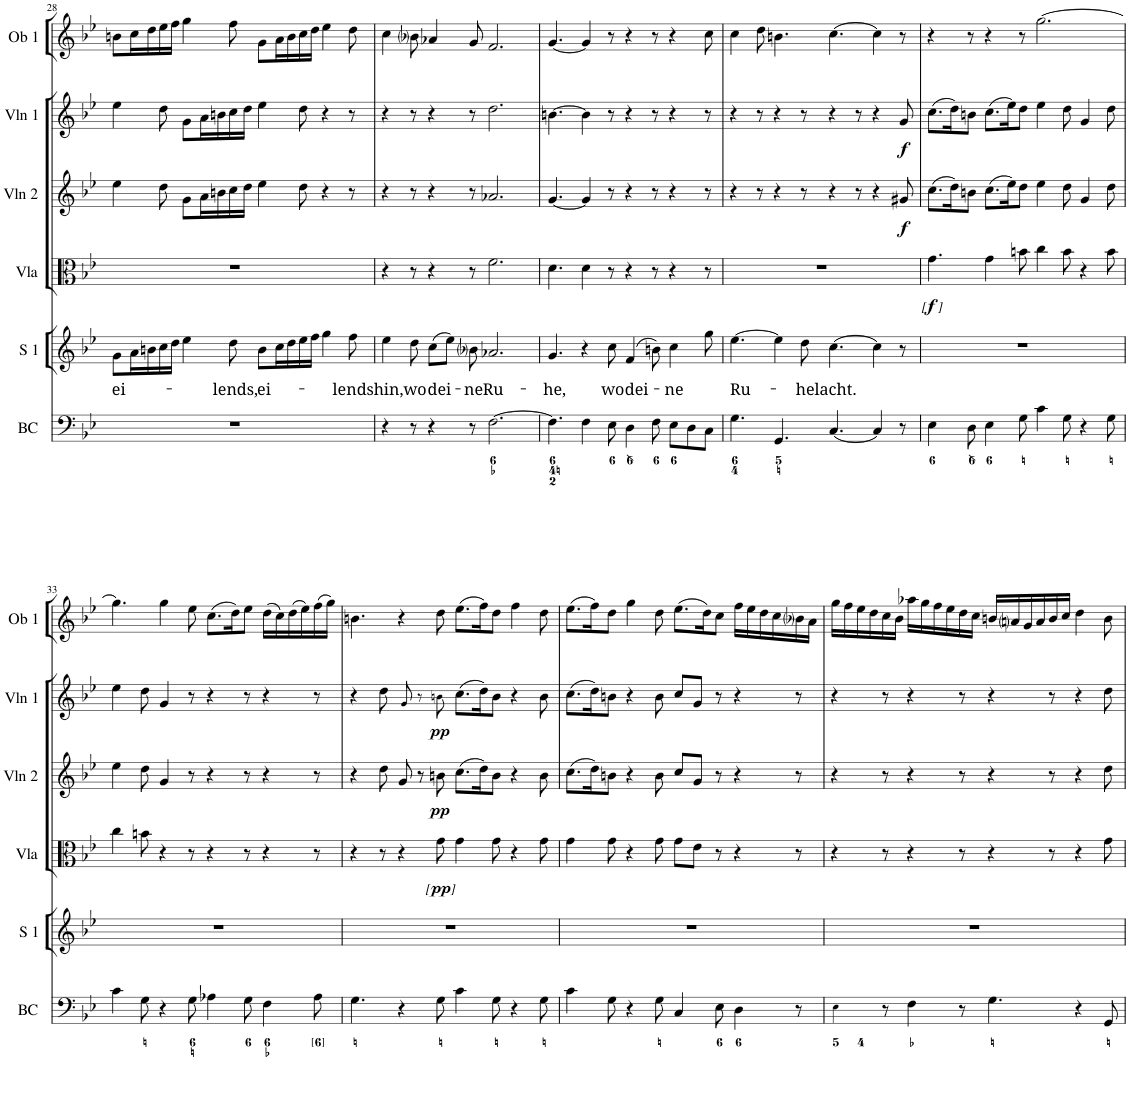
**kern	**kern	**text	**kern	**dynam	**kern	**dynam	**kern	**dynam	**kern
*part6	*part5	*part5	*part4	*part4	*part3	*part3	*part2	*part2	*part1
*staff6	*staff5	*staff5	*staff4	*staff4	*staff3	*staff3	*staff2	*staff2	*staff1
*I"Basso continuo	*I"Sopran 1	*	*I"Viola	*	*I"Violine 2	*	*I"Violine 1	*	*I"Oboe 1
*I'BC	*I'S 1	*	*I'Vla	*	*I'Vln 2	*	*I'Vln 1	*	*I'Ob 1
!!LO:PB:g=z
*clefF4	*clefG2	*	*clefC3	*	*clefG2	*	*clefG2	*	*clefG2
*Trd7c12	*	*	*	*	*	*	*	*	*
*k[b-e-]	*k[b-e-]	*	*k[b-e-]	*	*k[b-e-]	*	*k[b-e-]	*	*k[b-e-]
*B-:	*B-:	*	*B-:	*	*B-:	*	*B-:	*	*B-:
*M12/8	*M12/8	*	*M12/8	*	*M12/8	*	*M12/8	*	*M12/8
=28	=28	=28	=28	=28	=28	=28	=28	=28	=28
!	!	!LO:LY:b	!	!	!	!	!	!	!
1.r	8g\L	ei-	1.r	.	4ee-\	.	4ee-\	.	8bn\L
.	16a\L	.	.	.	.	.	.	.	16cc\L
.	16bn\	.	.	.	.	.	.	.	16dd\
.	16cc\	.	.	.	8dd\	.	8dd\	.	16ee-\
.	16dd\JJ	.	.	.	.	.	.	.	16ff\JJ
.	4ee-\	.	.	.	8g\L	.	8g\L	.	4gg\
.	.	.	.	.	16a\L	.	16a\L	.	.
.	.	.	.	.	16bn\	.	16bn\	.	.
!	!	!LO:LY:b	!	!	!	!	!	!	!
.	8dd\	-lends,	.	.	16cc\	.	16cc\	.	8ff\
.	.	.	.	.	16dd\JJ	.	16dd\JJ	.	.
!	!	!LO:LY:b	!	!	!	!	!	!	!
.	8b\L	ei-	.	.	4ee-\	.	4ee-\	.	8g\L
.	16cc\L	.	.	.	.	.	.	.	16a\L
.	16dd\	.	.	.	.	.	.	.	16b\
.	16ee-\	.	.	.	8dd\	.	8dd\	.	16cc\
.	16ff\JJ	.	.	.	.	.	.	.	16dd\JJ
.	4gg\	.	.	.	4r	.	4r	.	4ee-\
!	!	!LO:LY:b	!	!	!	!	!	!	!
.	8ff\	-lends	.	.	8r	.	8r	.	8dd\
=29	=29	=29	=29	=29	=29	=29	=29	=29	=29
!	!	!LO:LY:b	!	!	!	!	!	!	!
4r	4ee-\	hin,	4r	.	4r	.	4r	.	4cc\
!	!	!LO:LY:b	!	!	!	!	!	!	!
8r	8dd\	wo	8r	.	8r	.	8r	.	8b-i\
!	!	!LO:LY:b	!	!	!	!	!	!	!
4r	(>8cc\L	dei-	4r	.	4r	.	4r	.	4a-X/
.	8ee-\J)	.	.	.	.	.	.	.	.
!	!	!LO:LY:b	!	!	!	!	!	!	!
8r	8b-i\	-ne	8r	.	8r	.	8r	.	8g/
!	!	!LO:LY:b	!	!	!	!	!	!	!
[2.F\	2.a-X/	Ru-	2.f\	.	2.a-X/	.	2.dd\	.	2.f/
=30	=30	=30	=30	=30	=30	=30	=30	=30	=30
!	!	!LO:LY:b	!	!	!	!	!	!	!
4.F\]	4.g/	-he,	4.d\	.	[4.g/	.	[4.bn\	.	[4.g/
4F\	4r	.	4d\	.	4g/]	.	4b\]	.	4g/]
!	!	!LO:LY:b	!	!	!	!	!	!	!
8E-\	8cc\	wo	8r	.	8r	.	8r	.	8r
!	!	!LO:LY:b	!	!	!	!	!	!	!
4D\	(4f/	dei-	4r	.	4r	.	4r	.	4r
8F\	8bn\)	.	8r	.	8r	.	8r	.	8r
!	!	!LO:LY:b	!	!	!	!	!	!	!
8E-\L	4cc\	-ne	4r	.	4r	.	4r	.	4r
8D\	.	.	.	.	.	.	.	.	.
8C\J	8gg\	.	8r	.	8r	.	8r	.	8cc\
=31	=31	=31	=31	=31	=31	=31	=31	=31	=31
!	!	!LO:LY:b	!	!	!	!	!	!	!
4.G\	[4.ee-\	Ru-	1.r	.	4r	.	4r	.	4cc\
.	.	.	.	.	8r	.	8r	.	8dd\
4.GG/	4ee-\]	.	.	.	4r	.	4r	.	4.bn\
!	!	!LO:LY:b	!	!	!	!	!	!	!
.	8dd\	-he	.	.	8r	.	8r	.	.
!	!	!LO:LY:b	!	!	!	!	!	!	!
[4.C/	[4.cc\	lacht.	.	.	4r	.	4r	.	[4.cc\
.	.	.	.	.	8r	.	8r	.	.
4C/]	4cc\]	.	.	.	4r	.	4r	.	4cc\]
!	!	!	!	!	!	!LO:DY:b	!	!LO:DY:b	!
8r	8r	.	.	.	8g#X/	f	8g/	f	8r
=32	=32	=32	=32	=32	=32	=32	=32	=32	=32
!	!	!	!	!LO:DY:b	!	!	!	!	!
!	!	!	!	!LO:DY:n=1:b	!	!	!	!	!
!	!	!	!	!LO:DY:n=2:b	!	!	!	!	!
4E-\	1.r	.	4.g\	other-dynamics f other-dynamics	(>8.cc\L	.	(>8.cc\L	.	4r
.	.	.	.	.	16dd\K)	.	16dd\K)	.	.
8D\	.	.	.	.	8bn\J	.	8bn\J	.	8r
4E-\	.	.	4g\	.	(>8.cc\L	.	(>8.cc\L	.	4r
.	.	.	.	.	16ee-\K)	.	16ee-\K)	.	.
8G\	.	.	8bn\	.	8dd\J	.	8dd\J	.	8r
4c\	.	.	4cc\	.	4ee-\	.	4ee-\	.	[2.gg\
8G\	.	.	8b\	.	8dd\	.	8dd\	.	.
4r	.	.	4r	.	4g/	.	4g/	.	.
8G\	.	.	8b\	.	8dd\	.	8dd\	.	.
!!LO:LB:g=z
=33	=33	=33	=33	=33	=33	=33	=33	=33	=33
4c\	1.r	.	4cc\	.	4ee-\	.	4ee-\	.	4.gg\]
8G\	.	.	8bn\	.	8dd\	.	8dd\	.	.
4r	.	.	4r	.	4g/	.	4g/	.	4gg\
8G\	.	.	8r	.	8r	.	8r	.	8ee-\
4A-X\	.	.	4r	.	4r	.	4r	.	(>8.cc\L
.	.	.	.	.	.	.	.	.	16dd\K)
8G\	.	.	8r	.	8r	.	8r	.	8ee-\J
4F\	.	.	4r	.	4r	.	4r	.	(>16dd\LL
.	.	.	.	.	.	.	.	.	16cc\)
.	.	.	.	.	.	.	.	.	(>16dd\
.	.	.	.	.	.	.	.	.	16ee-\)
8A-\	.	.	8r	.	8r	.	8r	.	(>16ff\
.	.	.	.	.	.	.	.	.	16gg\JJ)
=34	=34	=34	=34	=34	=34	=34	=34	=34	=34
4.G\	1.r	.	4r	.	4r	.	4r	.	4.bn\
.	.	.	8r	.	8dd\	.	8dd\	.	.
4r	.	.	4r	.	8g/	.	8g!/	.	4r
.	.	.	.	.	8r	.	8r	.	.
!	!	!	!	!LO:DY:b	!	!	!	!	!
!	!	!	!	!LO:DY:n=1:b	!	!	!	!	!
!	!	!	!	!LO:DY:n=2:b	!	!LO:DY:b	!	!LO:DY:b	!
8G\	.	.	8g\	other-dynamics pp other-dynamics	8bn\	pp	8bn!\	pp	8dd\
4c\	.	.	4g\	.	(>8.cc\L	.	(>8.cc\L	.	(>8.ee-\L
.	.	.	.	.	16dd\K)	.	16dd\K)	.	16ff\K)
8G\	.	.	8g\	.	8b\J	.	8b\J	.	8dd\J
4r	.	.	4r	.	4r	.	4r	.	4ff\
8G\	.	.	8g\	.	8b\	.	8b\	.	8dd\
=35	=35	=35	=35	=35	=35	=35	=35	=35	=35
4c\	1.r	.	4g\	.	(>8.cc\L	.	(>8.cc\L	.	(>8.ee-\L
.	.	.	.	.	16dd\K)	.	16dd\K)	.	16ff\K)
8G\	.	.	8g\	.	8bn\J	.	8bn\J	.	8dd\J
4r	.	.	4r	.	4r	.	4r	.	4gg\
8G\	.	.	8g\	.	8b\	.	8b\	.	8dd\
4C/	.	.	8g\L	.	8cc/L	.	8cc/L	.	(>8.ee-\L
.	.	.	8e-\J	.	8g/J	.	8g/J	.	.
.	.	.	.	.	.	.	.	.	16dd\K)
8E-\	.	.	8r	.	8r	.	8r	.	8cc\J
4D\	.	.	4r	.	4r	.	4r	.	16ff\LL
.	.	.	.	.	.	.	.	.	16ee-\
.	.	.	.	.	.	.	.	.	16dd\
.	.	.	.	.	.	.	.	.	16cc\
8r	.	.	8r	.	8r	.	8r	.	16b-i\
.	.	.	.	.	.	.	.	.	16a\JJ
=36	=36	=36	=36	=36	=36	=36	=36	=36	=36
4E-!\	1.r	.	4r	.	4r	.	4r	.	16gg\LL
.	.	.	.	.	.	.	.	.	16ff\
.	.	.	.	.	.	.	.	.	16ee-\
.	.	.	.	.	.	.	.	.	16dd\
8r	.	.	8r	.	8r	.	8r	.	16cc\
.	.	.	.	.	.	.	.	.	16b-\JJ
4F\	.	.	4r	.	4r	.	4r	.	16aa-X\LL
.	.	.	.	.	.	.	.	.	16gg\
.	.	.	.	.	.	.	.	.	16ff\
.	.	.	.	.	.	.	.	.	16ee-\
8r	.	.	8r	.	8r	.	8r	.	16dd\
.	.	.	.	.	.	.	.	.	16cc\JJ
4.G\	.	.	4r	.	4r	.	4r	.	16bn/LL
.	.	.	.	.	.	.	.	.	16ani/
.	.	.	.	.	.	.	.	.	16g/
.	.	.	.	.	.	.	.	.	16a/
.	.	.	8r	.	8r	.	8r	.	16b/
.	.	.	.	.	.	.	.	.	16cc/JJ
4r	.	.	4r	.	4r	.	4r	.	4dd\
8GG/	.	.	8g\	.	8dd\	.	8dd\	.	8b\
=	=	=	=	=	=	=	=	=	=
*-	*-	*-	*-	*-	*-	*-	*-	*-	*-
